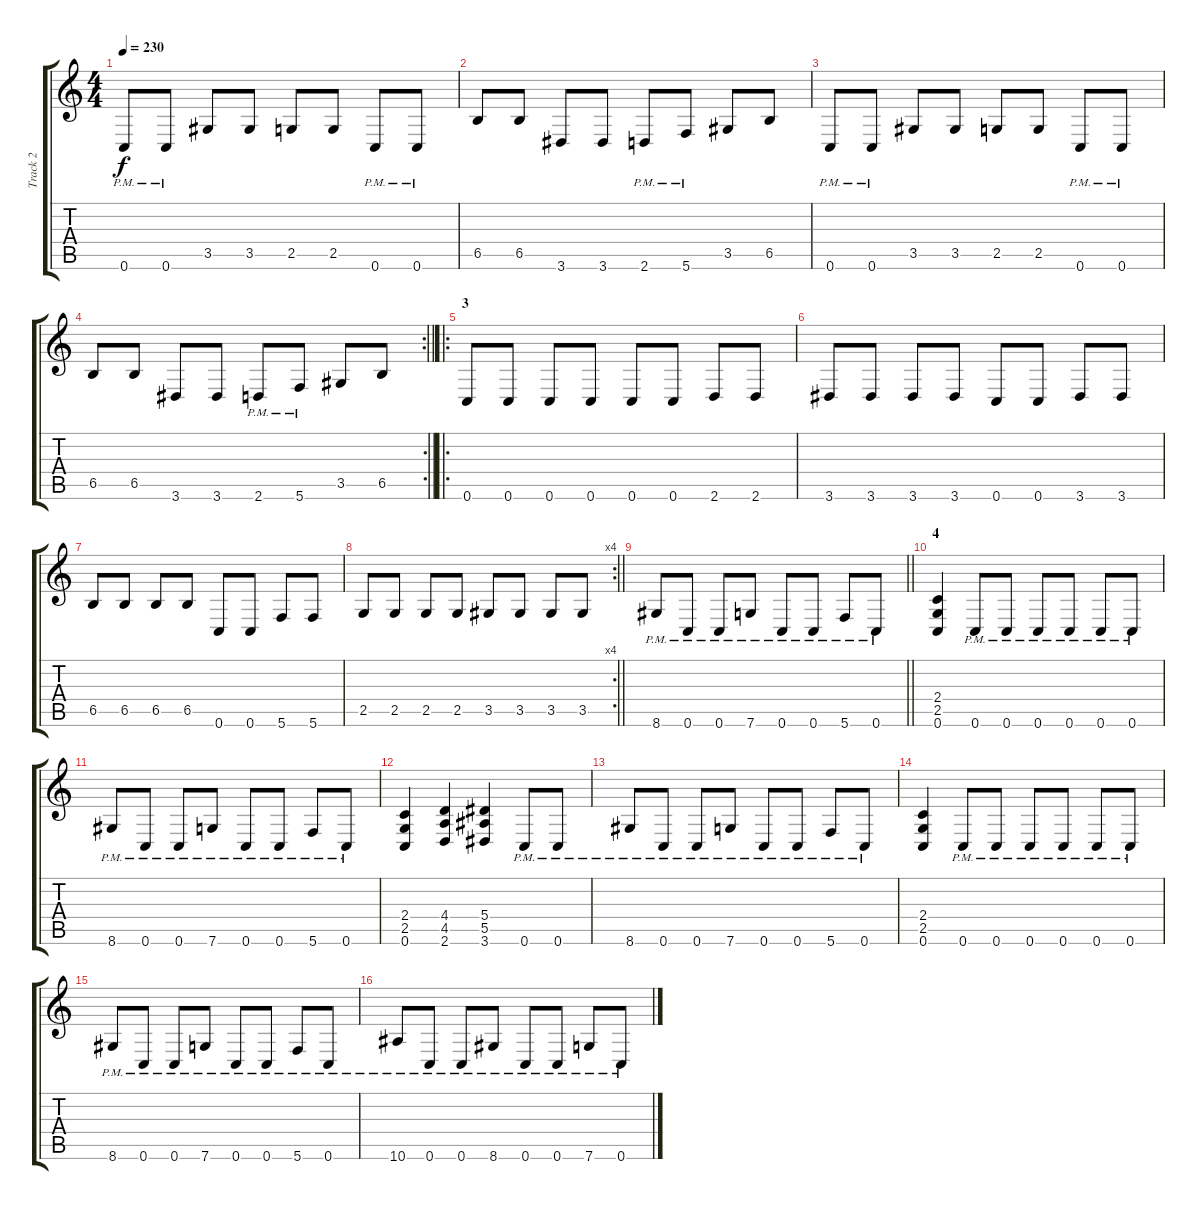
\track ("Track 2" "Track 2") {instrument distortionguitar}
\staff {score tabs}
\tuning (C4 G3 Eb3 Bb2 F2 C2) {hide}
\ts (4 4)
\tempo 230
\clef g2
\ks c
0.6{pm}.8{dy f} 0.6{pm}.8 3.5.8 3.5.8 2.5.8 2.5.8 0.6{pm}.8 0.6{pm}.8 |
6.5.8 6.5.8 3.6.8 3.6.8 2.6{pm}.8 5.6{pm}.8 3.5.8 6.5.8 |
0.6{pm}.8 0.6{pm}.8 3.5.8 3.5.8 2.5.8 2.5.8 0.6{pm}.8 0.6{pm}.8 |
\rc 2
\barLineRight lightlight
6.5.8 6.5.8 3.6.8 3.6.8 2.6{pm}.8 5.6{pm}.8 3.5.8 6.5.8 |
\ro
\section ("" "3")
0.6.8 0.6.8 0.6.8 0.6.8 0.6.8 0.6.8 2.6.8 2.6.8 |
3.6.8 3.6.8 3.6.8 3.6.8 0.6.8 0.6.8 3.6.8 3.6.8 |
6.5.8 6.5.8 6.5.8 6.5.8 0.6.8 0.6.8 5.6.8 5.6.8 |
\rc 4
\barLineRight lightlight
2.5.8 2.5.8 2.5.8 2.5.8 3.5.8 3.5.8 3.5.8 3.5.8 |
\barLineRight lightlight
8.6{pm}.8 0.6{pm}.8 0.6{pm}.8 7.6{pm}.8 0.6{pm}.8 0.6{pm}.8 5.6{pm}.8 0.6{pm}.8 |
\section ("" "4")
(2.4 2.5 0.6).4 0.6{pm}.8 0.6{pm}.8 0.6{pm}.8 0.6{pm}.8 0.6{pm}.8 0.6{pm}.8 |
8.6{pm}.8 0.6{pm}.8 0.6{pm}.8 7.6{pm}.8 0.6{pm}.8 0.6{pm}.8 5.6{pm}.8 0.6{pm}.8 |
(2.4 2.5 0.6).4 (4.4 4.5 2.6).4 (5.4 5.5 3.6).4 0.6{pm}.8 0.6{pm}.8 |
8.6{pm}.8 0.6{pm}.8 0.6{pm}.8 7.6{pm}.8 0.6{pm}.8 0.6{pm}.8 5.6{pm}.8 0.6{pm}.8 |
(2.4 2.5 0.6).4 0.6{pm}.8 0.6{pm}.8 0.6{pm}.8 0.6{pm}.8 0.6{pm}.8 0.6{pm}.8 |
8.6{pm}.8 0.6{pm}.8 0.6{pm}.8 7.6{pm}.8 0.6{pm}.8 0.6{pm}.8 5.6{pm}.8 0.6{pm}.8 |
10.6{pm}.8 0.6{pm}.8 0.6{pm}.8 8.6{pm}.8 0.6{pm}.8 0.6{pm}.8 7.6{pm}.8 0.6{pm}.8
